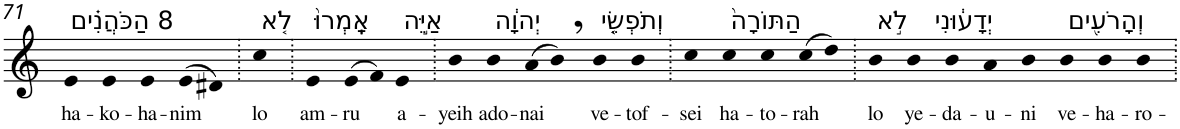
**kern	**text
*part1	*part1
*staff1	*staff1
*I"Piano	*
*I'Pno	*
!!LO:PB:g=z
*clefG2	*
*k[]	*
=71	=71
!LO:TX:a:t=8 הַכֹּהֲנִ֗ים	!
!	!LO:LY:b
4e	ha-
!	!LO:LY:b
4e	-ko-
!	!LO:LY:b
4e	-ha-
!	!LO:LY:b
(>8e	-nim
8d#X)	.
=72.	=72.
!LO:TX:a:t=לֹ֤א	!
!	!LO:LY:b
4cc	lo
=73.	=73.
!LO:TX:a:t=אָֽמְרוּ֙	!
!	!LO:LY:b
4e	am-
!	!LO:LY:b
(>8e	-ru
8f)	.
!LO:TX:a:t=אַיֵּ֣ה	!
!	!LO:LY:b
4e	a-
=74.	=74.
!	!LO:LY:b
4b	-yeih
!LO:TX:a:t=יְהוָ֔ה	!
!	!LO:LY:b
4b	ado-
!	!LO:LY:b
(>8a	-nai
8b,)	.
!LO:TX:a:t=וְתֹפְשֵׂ֤י	!
!	!LO:LY:b
4b	ve-
!	!LO:LY:b
4b	-tof-
=75.	=75.
!	!LO:LY:b
4cc	-sei
!LO:TX:a:t=הַתּוֹרָה֙	!
!	!LO:LY:b
4cc	ha-
!	!LO:LY:b
4cc	-to-
!	!LO:LY:b
(>8cc	-rah
8dd)	.
=76.	=76.
!LO:TX:a:t=לֹ֣א	!
!	!LO:LY:b
4b	lo
!LO:TX:a:t=יְדָע֔וּנִי	!
!	!LO:LY:b
4b	ye-
!	!LO:LY:b
4b	-da-
!	!LO:LY:b
4a	-u-
!	!LO:LY:b
4b	-ni
!LO:TX:a:t=וְהָרֹעִ֖ים	!
!	!LO:LY:b
4b	ve-
!	!LO:LY:b
4b	-ha-
!	!LO:LY:b
4b	-ro-
=.	=.
*-	*-
